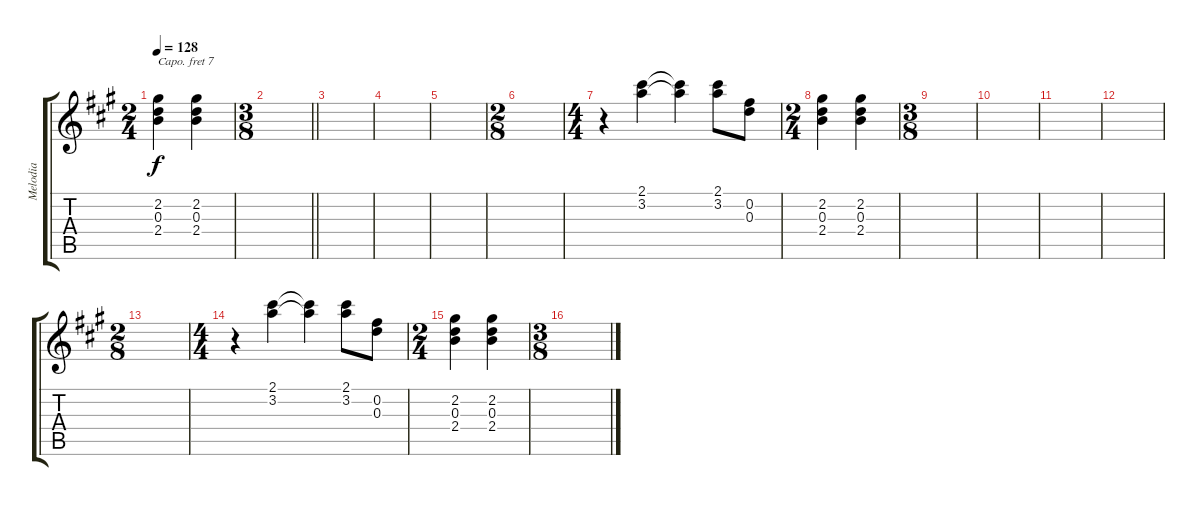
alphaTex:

\track ("Melodia " "Melodia ") {instrument acousticguitarsteel}
\staff {score tabs}
\capo 7
\tuning (E4 B3 G3 D3 A2 E2) {hide}
\ts (2 4)
\tempo 128
\clef g2
\ks a
(2.2 0.3 2.4).4{dy f} (2.2 0.3 2.4).4 |
\ts (3 8)
\barLineRight lightlight
|
|
|
|
\ts (2 8)
|
\ts (4 4)
r.4 (2.1 3.2).4 (2.1{t} 3.2{t}).4 (2.1 3.2).8 (0.2 0.3).8 |
\ts (2 4)
(2.2 0.3 2.4).4 (2.2 0.3 2.4).4 |
\ts (3 8)
|
|
|
|
\ts (2 8)
|
\ts (4 4)
r.4 (2.1 3.2).4 (2.1{t} 3.2{t}).4 (2.1 3.2).8 (0.2 0.3).8 |
\ts (2 4)
(2.2 0.3 2.4).4 (2.2 0.3 2.4).4 |
\ts (3 8)
